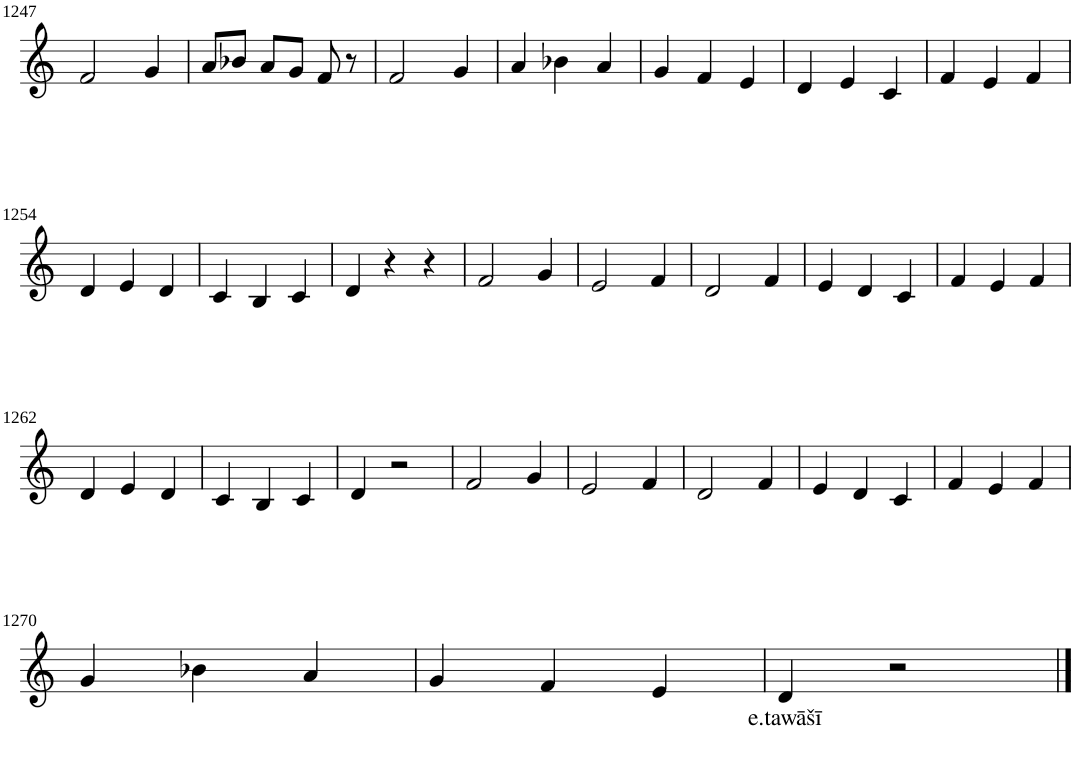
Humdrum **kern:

**kern	**text
*part1	*part1
*staff1	*staff1
*I"Violin	*
!!LO:PB:g=z
*clefG2	*
*k[]	*
*M3/4	*
=1247	=1247
2f/	.
4g/	.
=1248	=1248
8a/L	.
8b-X/J	.
8a/L	.
8g/J	.
8f/	.
8r	.
=1249	=1249
2f/	.
4g/	.
=1250	=1250
4a/	.
4b-X\	.
4a/	.
=1251	=1251
4g/	.
4f/	.
4e/	.
=1252	=1252
4d/	.
4e/	.
4c/	.
=1253	=1253
4f/	.
4e/	.
4f/	.
!!LO:LB:g=z
=1254	=1254
4d/	.
4e/	.
4d/	.
=1255	=1255
4c/	.
4B/	.
4c/	.
=1256	=1256
4d/	.
4r	.
4r	.
=1257	=1257
2f/	.
4g/	.
=1258	=1258
2e/	.
4f/	.
=1259	=1259
2d/	.
4f/	.
=1260	=1260
4e/	.
4d/	.
4c/	.
=1261	=1261
4f/	.
4e/	.
4f/	.
!!LO:LB:g=z
=1262	=1262
4d/	.
4e/	.
4d/	.
=1263	=1263
4c/	.
4B/	.
4c/	.
=1264	=1264
4d/	.
2r	.
=1265	=1265
2f/	.
4g/	.
=1266	=1266
2e/	.
4f/	.
=1267	=1267
2d/	.
4f/	.
=1268	=1268
4e/	.
4d/	.
4c/	.
=1269	=1269
4f/	.
4e/	.
4f/	.
!!LO:LB:g=z
=1270	=1270
4g/	.
4b-X\	.
4a/	.
=1271	=1271
4g/	.
4f/	.
4e/	.
=1272	=1272
!	!LO:LY:b
4d/	e.tawāšī
2r	.
==	==
*-	*-
